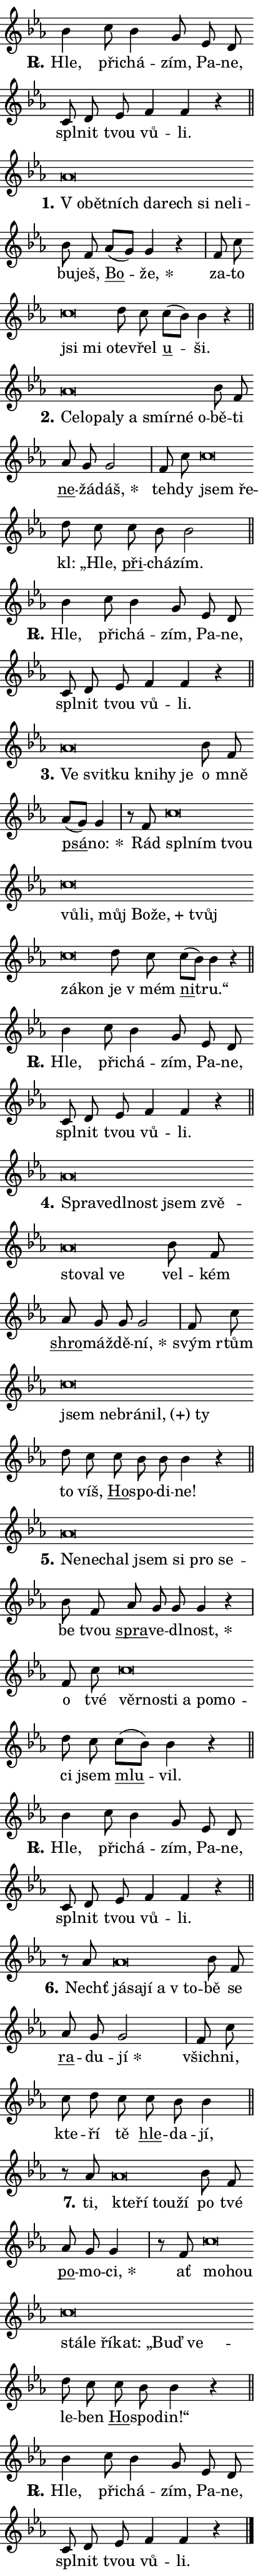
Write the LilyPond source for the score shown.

\version "2.24.0"
\header { tagline = "" }
\paper {
  indent = 0\cm
  top-margin = 0\cm
  right-margin = 0.13\cm % to fit lyric hyphens
  bottom-margin = 0\cm
  left-margin = 0\cm
  paper-width = 7\cm
  page-breaking = #ly:one-page-breaking
  system-system-spacing.basic-distance = #11
  score-system-spacing.basic-distance = #11
  ragged-last = ##f
}


%% Author: Thomas Morley
%% https://lists.gnu.org/archive/html/lilypond-user/2020-05/msg00002.html
#(define (line-position grob)
"Returns position of @var[grob} in current system:
   @code{'start}, if at first time-step
   @code{'end}, if at last time-step
   @code{'middle} otherwise
"
  (let* ((col (ly:item-get-column grob))
         (ln (ly:grob-object col 'left-neighbor))
         (rn (ly:grob-object col 'right-neighbor))
         (col-to-check-left (if (ly:grob? ln) ln col))
         (col-to-check-right (if (ly:grob? rn) rn col))
         (break-dir-left
           (and
             (ly:grob-property col-to-check-left 'non-musical #f)
             (ly:item-break-dir col-to-check-left)))
         (break-dir-right
           (and
             (ly:grob-property col-to-check-right 'non-musical #f)
             (ly:item-break-dir col-to-check-right))))
        (cond ((eqv? 1 break-dir-left) 'start)
              ((eqv? -1 break-dir-right) 'end)
              (else 'middle))))

#(define (tranparent-at-line-position vctor)
  (lambda (grob)
  "Relying on @code{line-position} select the relevant enry from @var{vctor}.
Used to determine transparency,"
    (case (line-position grob)
      ((end) (not (vector-ref vctor 0)))
      ((middle) (not (vector-ref vctor 1)))
      ((start) (not (vector-ref vctor 2))))))

noteHeadBreakVisibility =
#(define-music-function (break-visibility)(vector?)
"Makes @code{NoteHead}s transparent relying on @var{break-visibility}"
#{
  \override NoteHead.transparent =
    #(tranparent-at-line-position break-visibility)
#})

#(define delete-ledgers-for-transparent-note-heads
  (lambda (grob)
    "Reads whether a @code{NoteHead} is transparent.
If so this @code{NoteHead} is removed from @code{'note-heads} from
@var{grob}, which is supposed to be @code{LedgerLineSpanner}.
As a result ledgers are not printed for this @code{NoteHead}"
    (let* ((nhds-array (ly:grob-object grob 'note-heads))
           (nhds-list
             (if (ly:grob-array? nhds-array)
                 (ly:grob-array->list nhds-array)
                 '()))
           ;; Relies on the transparent-property being done before
           ;; Staff.LedgerLineSpanner.after-line-breaking is executed.
           ;; This is fragile ...
           (to-keep
             (remove
               (lambda (nhd)
                 (ly:grob-property nhd 'transparent #f))
               nhds-list)))
      ;; TODO find a better method to iterate over grob-arrays, similiar
      ;; to filter/remove etc for lists
      ;; For now rebuilt from scratch
      (set! (ly:grob-object grob 'note-heads)  '())
      (for-each
        (lambda (nhd)
          (ly:pointer-group-interface::add-grob grob 'note-heads nhd))
        to-keep))))

squashNotes = {
  \override NoteHead.X-extent = #'(-0.2 . 0.2)
  \override NoteHead.Y-extent = #'(-0.75 . 0)
  \override NoteHead.stencil =
    #(lambda (grob)
       (let ((pos (ly:grob-property grob 'staff-position)))
         (begin
           (if (< pos -7) (display "ERROR: Lower brevis then expected\n") (display ""))
           (if (<= pos -6) ly:text-interface::print ly:note-head::print))))
}
unSquashNotes = {
  \revert NoteHead.X-extent
  \revert NoteHead.Y-extent
  \revert NoteHead.stencil
}

hideNotes = \noteHeadBreakVisibility #begin-of-line-visible
unHideNotes = \noteHeadBreakVisibility #all-visible

% work-around for resetting accidentals
% https://lilypond.org/doc/v2.23/Documentation/notation/displaying-rhythms#unmetered-music
cadenzaMeasure = {
  \cadenzaOff
  \partial 1024 s1024
  \cadenzaOn
}

#(define-markup-command (accent layout props text) (markup?)
  "Underline accented syllable"
  (interpret-markup layout props
    #{\markup \override #'(offset . 4.3) \underline { #text }#}))

responsum = \markup \concat {
  "R" \hspace #-1.05 \path #0.1 #'((moveto 0 0.07) (lineto 0.9 0.8)) \hspace #0.05 "."
}

spaceSize = #0.6828661417322834 % exact space size for TeX Gyre Schola

\layout {
  \context {
    \Staff
    \remove "Time_signature_engraver"
    \override LedgerLineSpanner.after-line-breaking = #delete-ledgers-for-transparent-note-heads
  }
  \context {
    \Lyrics {
      \override LyricSpace.minimum-distance = \spaceSize
      \override LyricText.font-name = #"TeX Gyre Schola"
      \override LyricText.font-size = 1
      \override StanzaNumber.font-name = #"TeX Gyre Schola Bold"
      \override StanzaNumber.font-size = 1
    }
  }
  \context {
    \Score 
    \override NoteHead.text =
      #(lambda (grob) 
        (let ((pos (ly:grob-property grob 'staff-position)))
          #{\markup {
            \combine
              \halign #-0.55 \raise #(if (= pos -6) 0 0.5) \override #'(thickness . 2) \draw-line #'(3.2 . 0)
              \musicglyph "noteheads.sM1"
          }#}))
  }
}

% magnetic-lyrics.ily
%
%   written by
%     Jean Abou Samra <jean@abou-samra.fr>
%     Werner Lemberg <wl@gnu.org>
%
%   adapted by
%     Jiri Hon <jiri.hon@gmail.com>
%
% Version 2022-Apr-15

% https://www.mail-archive.com/lilypond-user@gnu.org/msg149350.html

#(define (Left_hyphen_pointer_engraver context)
   "Collect syllable-hyphen-syllable occurrences in lyrics and store
them in properties.  This engraver only looks to the left.  For
example, if the lyrics input is @code{foo -- bar}, it does the
following.

@itemize @bullet
@item
Set the @code{text} property of the @code{LyricHyphen} grob between
@q{foo} and @q{bar} to @code{foo}.

@item
Set the @code{left-hyphen} property of the @code{LyricText} grob with
text @q{foo} to the @code{LyricHyphen} grob between @q{foo} and
@q{bar}.
@end itemize

Use this auxiliary engraver in combination with the
@code{lyric-@/text::@/apply-@/magnetic-@/offset!} hook."
   (let ((hyphen #f)
         (text #f))
     (make-engraver
      (acknowledgers
       ((lyric-syllable-interface engraver grob source-engraver)
        (set! text grob)))
      (end-acknowledgers
       ((lyric-hyphen-interface engraver grob source-engraver)
        ;(when (not (grob::has-interface grob 'lyric-space-interface))
          (set! hyphen grob)));)
      ((stop-translation-timestep engraver)
       (when (and text hyphen)
         (ly:grob-set-object! text 'left-hyphen hyphen))
       (set! text #f)
       (set! hyphen #f)))))

#(define (lyric-text::apply-magnetic-offset! grob)
   "If the space between two syllables is less than the value in
property @code{LyricText@/.details@/.squash-threshold}, move the right
syllable to the left so that it gets concatenated with the left
syllable.

Use this function as a hook for
@code{LyricText@/.after-@/line-@/breaking} if the
@code{Left_@/hyphen_@/pointer_@/engraver} is active."
   (let ((hyphen (ly:grob-object grob 'left-hyphen #f)))
     (when hyphen
       (let ((left-text (ly:spanner-bound hyphen LEFT)))
         (when (grob::has-interface left-text 'lyric-syllable-interface)
           (let* ((common (ly:grob-common-refpoint grob left-text X))
                  (this-x-ext (ly:grob-extent grob common X))
                  (left-x-ext
                   (begin
                     ;; Trigger magnetism for left-text.
                     (ly:grob-property left-text 'after-line-breaking)
                     (ly:grob-extent left-text common X)))
                  ;; `delta` is the gap width between two syllables.
                  (delta (- (interval-start this-x-ext)
                            (interval-end left-x-ext)))
                  (details (ly:grob-property grob 'details))
                  (threshold (assoc-get 'squash-threshold details 0.2)))
             (when (< delta threshold)
               (let* (;; We have to manipulate the input text so that
                      ;; ligatures crossing syllable boundaries are not
                      ;; disabled.  For languages based on the Latin
                      ;; script this is essentially a beautification.
                      ;; However, for non-Western scripts it can be a
                      ;; necessity.
                      (lt (ly:grob-property left-text 'text))
                      (rt (ly:grob-property grob 'text))
                      (is-space (grob::has-interface hyphen 'lyric-space-interface))
                      (space (if is-space " " ""))
                      (extra-delta (if is-space spaceSize 0))
                      ;; Append new syllable.
                      (ltrt-space (if (and (string? lt) (string? rt))
                                (string-append lt space rt)
                                (make-concat-markup (list lt space rt))))
                      ;; Right-align `ltrt` to the right side.
                      (ltrt-space-markup (grob-interpret-markup
                               grob
                               (make-translate-markup
                                (cons (interval-length this-x-ext) 0)
                                (make-right-align-markup ltrt-space)))))
                 (begin
                   ;; Don't print `left-text`.
                   (ly:grob-set-property! left-text 'stencil #f)
                   ;; Set text and stencil (which holds all collected
                   ;; syllables so far) and shift it to the left.
                   (ly:grob-set-property! grob 'text ltrt-space)
                   (ly:grob-set-property! grob 'stencil ltrt-space-markup)
                   (ly:grob-translate-axis! grob (- (- delta extra-delta)) X))))))))))


#(define (lyric-hyphen::displace-bounds-first grob)
   ;; Make very sure this callback isn't triggered too early.
   (let ((left (ly:spanner-bound grob LEFT))
         (right (ly:spanner-bound grob RIGHT)))
     (ly:grob-property left 'after-line-breaking)
     (ly:grob-property right 'after-line-breaking)
     (ly:lyric-hyphen::print grob)))

squashThreshold = #0.4

\layout {
  \context {
    \Lyrics
    \consists #Left_hyphen_pointer_engraver
    \override LyricText.after-line-breaking =
      #lyric-text::apply-magnetic-offset!
    \override LyricHyphen.stencil = #lyric-hyphen::displace-bounds-first
    \override LyricText.details.squash-threshold = \squashThreshold
    \override LyricHyphen.minimum-distance = 0
    \override LyricHyphen.minimum-length = \squashThreshold
  }
}

squashText = \override LyricText.details.squash-threshold = 9999
unSquashText = \override LyricText.details.squash-threshold = \squashThreshold

leftText = \override LyricText.self-alignment-X = #LEFT
unLeftText = \revert LyricText.self-alignment-X

starOffset = #(lambda (grob) 
                (let ((x_offset (ly:self-alignment-interface::aligned-on-x-parent grob)))
                  (if (= x_offset 0) 0 (+ x_offset 1.2))))

star = #(define-music-function (syllable)(string?)
"Append star separator at the end of a syllable"
#{
  \once \override LyricText.X-offset = #starOffset
  \lyricmode { \markup {
    #syllable
    \override #'((font-name . "TeX Gyre Schola Bold")) \hspace #0.2 \lower #0.65 \larger "*"
  } }
#})

starAccent = #(define-music-function (syllable)(string?)
"Append star separator at the end of a syllable and make accent"
#{
  \once \override LyricText.X-offset = #starOffset
  \lyricmode { \markup {
    \accent #syllable
    \override #'((font-name . "TeX Gyre Schola Bold")) \hspace #0.2 \lower #0.65 \larger "*"
  } }
#})

breath = #(define-music-function (syllable)(string?)
"Append breathing indicator at the end of a syllable"
#{
  \lyricmode { \markup { #syllable "+" } }
#})

optionalBreath = #(define-music-function (syllable)(string?)
"Append optional breathing indicator at the end of a syllable"
#{
  \lyricmode { \markup { #syllable "(+)" } }
#})


\score {
    <<
        \new Voice = "melody" { \cadenzaOn \key es \major \relative { bes'4 c8 bes4 g8 \bar "" es d \bar "" c d es \bar "" f4 f r \cadenzaMeasure \bar "||" \break } }
        \new Lyrics \lyricsto "melody" { \lyricmode { \set stanza = \responsum
Hle, při -- chá -- zím, Pa -- ne, spl -- nit tvou vů -- li. } }
    >>
    \layout {}
}

\score {
    <<
        \new Voice = "melody" { \cadenzaOn \key es \major \relative { \squashNotes as'\breve*1/16 \hideNotes \breve*1/16 \bar "" \breve*1/16 \bar "" \breve*1/16 \bar "" \breve*1/16 \bar "" \breve*1/16 \bar "" \breve*1/16 \breve*1/16 \bar "" \unHideNotes \unSquashNotes bes8 f \bar "" as[( g)] g4 r \cadenzaMeasure \bar "|" f8 c' \bar "" \squashNotes c\breve*1/16 \hideNotes \breve*1/16 \breve*1/16 \bar "" \unHideNotes \unSquashNotes d8 c \bar "" c[( bes)] bes4 r \cadenzaMeasure \bar "||" \break } }
        \new Lyrics \lyricsto "melody" { \lyricmode { \set stanza = "1."
\leftText "V o" -- \squashText bět -- ních da -- rech si ne -- li -- \unLeftText \unSquashText bu -- ješ, \markup \accent Bo -- \star že, za -- to \leftText jsi \squashText mi o -- \unLeftText \unSquashText te -- vřel \markup \accent u -- ši. } }
    >>
    \layout {}
}

\score {
    <<
        \new Voice = "melody" { \cadenzaOn \key es \major \relative { \squashNotes as'\breve*1/16 \hideNotes \breve*1/16 \bar "" \breve*1/16 \bar "" \breve*1/16 \bar "" \breve*1/16 \bar "" \breve*1/16 \bar "" \breve*1/16 \breve*1/16 \bar "" \unHideNotes \unSquashNotes bes8 f \bar "" as g g2 \cadenzaMeasure \bar "|" f8 c' \bar "" \squashNotes c\breve*1/16 \hideNotes \breve*1/16 \bar "" \unHideNotes \unSquashNotes d8 c \bar "" c bes bes2 \cadenzaMeasure \bar "||" \break } }
        \new Lyrics \lyricsto "melody" { \lyricmode { \set stanza = "2."
\leftText Ce -- \squashText lo -- pa -- ly a smír -- né o -- \unLeftText \unSquashText bě -- ti \markup \accent ne -- žá -- \star dáš, teh -- dy \leftText jsem \squashText ře -- \unLeftText \unSquashText kl: „Hle, \markup \accent při -- chá -- zím. } }
    >>
    \layout {}
}

\score {
    <<
        \new Voice = "melody" { \cadenzaOn \key es \major \relative { bes'4 c8 bes4 g8 \bar "" es d \bar "" c d es \bar "" f4 f r \cadenzaMeasure \bar "||" \break } }
        \new Lyrics \lyricsto "melody" { \lyricmode { \set stanza = \responsum
Hle, při -- chá -- zím, Pa -- ne, spl -- nit tvou vů -- li. } }
    >>
    \layout {}
}

\score {
    <<
        \new Voice = "melody" { \cadenzaOn \key es \major \relative { \squashNotes as'\breve*1/16 \hideNotes \breve*1/16 \bar "" \breve*1/16 \bar "" \breve*1/16 \bar "" \breve*1/16 \breve*1/16 \bar "" \unHideNotes \unSquashNotes bes8 f \bar "" as[( g)] g4 \cadenzaMeasure \bar "|" r8 f8 \squashNotes c'\breve*1/16 \hideNotes \breve*1/16 \bar "" \breve*1/16 \bar "" \breve*1/16 \bar "" \breve*1/16 \bar "" \breve*1/16 \bar "" \breve*1/16 \bar "" \breve*1/16 \bar "" \breve*1/16 \bar "" \breve*1/16 \breve*1/16 \bar "" \unHideNotes \unSquashNotes d8 c \bar "" c[( bes)] bes4 r \cadenzaMeasure \bar "||" \break } }
        \new Lyrics \lyricsto "melody" { \lyricmode { \set stanza = "3."
\leftText Ve \squashText svit -- ku kni -- hy je \unLeftText \unSquashText o mně \markup \accent psá -- \star no: Rád \leftText spl -- \squashText ním tvou vů -- li, můj Bo -- \breath "že," tvůj zá -- kon \unLeftText \unSquashText je "v mém" \markup \accent ni -- tru.“ } }
    >>
    \layout {}
}

\score {
    <<
        \new Voice = "melody" { \cadenzaOn \key es \major \relative { bes'4 c8 bes4 g8 \bar "" es d \bar "" c d es \bar "" f4 f r \cadenzaMeasure \bar "||" \break } }
        \new Lyrics \lyricsto "melody" { \lyricmode { \set stanza = \responsum
Hle, při -- chá -- zím, Pa -- ne, spl -- nit tvou vů -- li. } }
    >>
    \layout {}
}

\score {
    <<
        \new Voice = "melody" { \cadenzaOn \key es \major \relative { \squashNotes as'\breve*1/16 \hideNotes \breve*1/16 \bar "" \breve*1/16 \bar "" \breve*1/16 \bar "" \breve*1/16 \bar "" \breve*1/16 \bar "" \breve*1/16 \bar "" \breve*1/16 \breve*1/16 \bar "" \unHideNotes \unSquashNotes bes8 f \bar "" as g g g2 \cadenzaMeasure \bar "|" f8 c' \bar "" \squashNotes c\breve*1/16 \hideNotes \breve*1/16 \bar "" \breve*1/16 \bar "" \breve*1/16 \breve*1/16 \bar "" \unHideNotes \unSquashNotes d8 c \bar "" c bes bes bes4 r \cadenzaMeasure \bar "||" \break } }
        \new Lyrics \lyricsto "melody" { \lyricmode { \set stanza = "4."
\leftText Spra -- \squashText ve -- dl -- nost jsem zvě -- sto -- val ve \unLeftText \unSquashText vel -- kém \markup \accent shro -- máž -- dě -- \star ní, svým rtům \leftText jsem \squashText ne -- brá -- \optionalBreath nil, ty \unLeftText \unSquashText to víš, \markup \accent Ho -- spo -- di -- ne! } }
    >>
    \layout {}
}

\score {
    <<
        \new Voice = "melody" { \cadenzaOn \key es \major \relative { \squashNotes as'\breve*1/16 \hideNotes \breve*1/16 \bar "" \breve*1/16 \bar "" \breve*1/16 \bar "" \breve*1/16 \bar "" \breve*1/16 \breve*1/16 \bar "" \unHideNotes \unSquashNotes bes8 f \bar "" as g g g4 r \cadenzaMeasure \bar "|" f8 c' \bar "" \squashNotes c\breve*1/16 \hideNotes \breve*1/16 \bar "" \breve*1/16 \bar "" \breve*1/16 \bar "" \breve*1/16 \breve*1/16 \bar "" \unHideNotes \unSquashNotes d8 c \bar "" c[( bes)] bes4 r \cadenzaMeasure \bar "||" \break } }
        \new Lyrics \lyricsto "melody" { \lyricmode { \set stanza = "5."
\leftText Ne -- \squashText ne -- chal jsem si pro se -- \unLeftText \unSquashText be tvou \markup \accent spra -- ve -- dl -- \star nost, o tvé \leftText věr -- \squashText no -- sti a po -- mo -- \unLeftText \unSquashText ci jsem \markup \accent mlu -- vil. } }
    >>
    \layout {}
}

\score {
    <<
        \new Voice = "melody" { \cadenzaOn \key es \major \relative { bes'4 c8 bes4 g8 \bar "" es d \bar "" c d es \bar "" f4 f r \cadenzaMeasure \bar "||" \break } }
        \new Lyrics \lyricsto "melody" { \lyricmode { \set stanza = \responsum
Hle, při -- chá -- zím, Pa -- ne, spl -- nit tvou vů -- li. } }
    >>
    \layout {}
}

\score {
    <<
        \new Voice = "melody" { \cadenzaOn \key es \major \relative { r8 as'8 \squashNotes as\breve*1/16 \hideNotes \breve*1/16 \bar "" \breve*1/16 \bar "" \breve*1/16 \breve*1/16 \bar "" \unHideNotes \unSquashNotes bes8 f \bar "" as g g2 \cadenzaMeasure \bar "|" f8 c' \bar "" c d8 c \bar "" c bes bes4 \cadenzaMeasure \bar "||" \break } }
        \new Lyrics \lyricsto "melody" { \lyricmode { \set stanza = "6."
Nechť \leftText já -- \squashText sa -- jí a "v to" -- \unLeftText \unSquashText bě se \markup \accent ra -- du -- \star jí všich -- ni, kte -- ří tě \markup \accent hle -- da -- jí, } }
    >>
    \layout {}
}

\score {
    <<
        \new Voice = "melody" { \cadenzaOn \key es \major \relative { r8 as'8 \squashNotes as\breve*1/16 \hideNotes \breve*1/16 \bar "" \breve*1/16 \breve*1/16 \bar "" \unHideNotes \unSquashNotes bes8 f \bar "" as g g4 \cadenzaMeasure \bar "|" r8 f8 \squashNotes c'\breve*1/16 \hideNotes \breve*1/16 \bar "" \breve*1/16 \bar "" \breve*1/16 \bar "" \breve*1/16 \bar "" \breve*1/16 \bar "" \breve*1/16 \breve*1/16 \bar "" \unHideNotes \unSquashNotes d8 c \bar "" c bes bes4 r \cadenzaMeasure \bar "||" \break } }
        \new Lyrics \lyricsto "melody" { \lyricmode { \set stanza = "7."
ti, \leftText kte -- \squashText ří tou -- ží \unLeftText \unSquashText po tvé \markup \accent po -- mo -- \star ci, ať \leftText mo -- \squashText hou stá -- le ří -- kat: „Buď ve -- \unLeftText \unSquashText le -- ben \markup \accent Ho -- spo -- din!“ } }
    >>
    \layout {}
}

\score {
    <<
        \new Voice = "melody" { \cadenzaOn \key es \major \relative { bes'4 c8 bes4 g8 \bar "" es d \bar "" c d es \bar "" f4 f r \cadenzaMeasure \bar "||" \break } \bar "|." }
        \new Lyrics \lyricsto "melody" { \lyricmode { \set stanza = \responsum
Hle, při -- chá -- zím, Pa -- ne, spl -- nit tvou vů -- li. } }
    >>
    \layout {}
}
